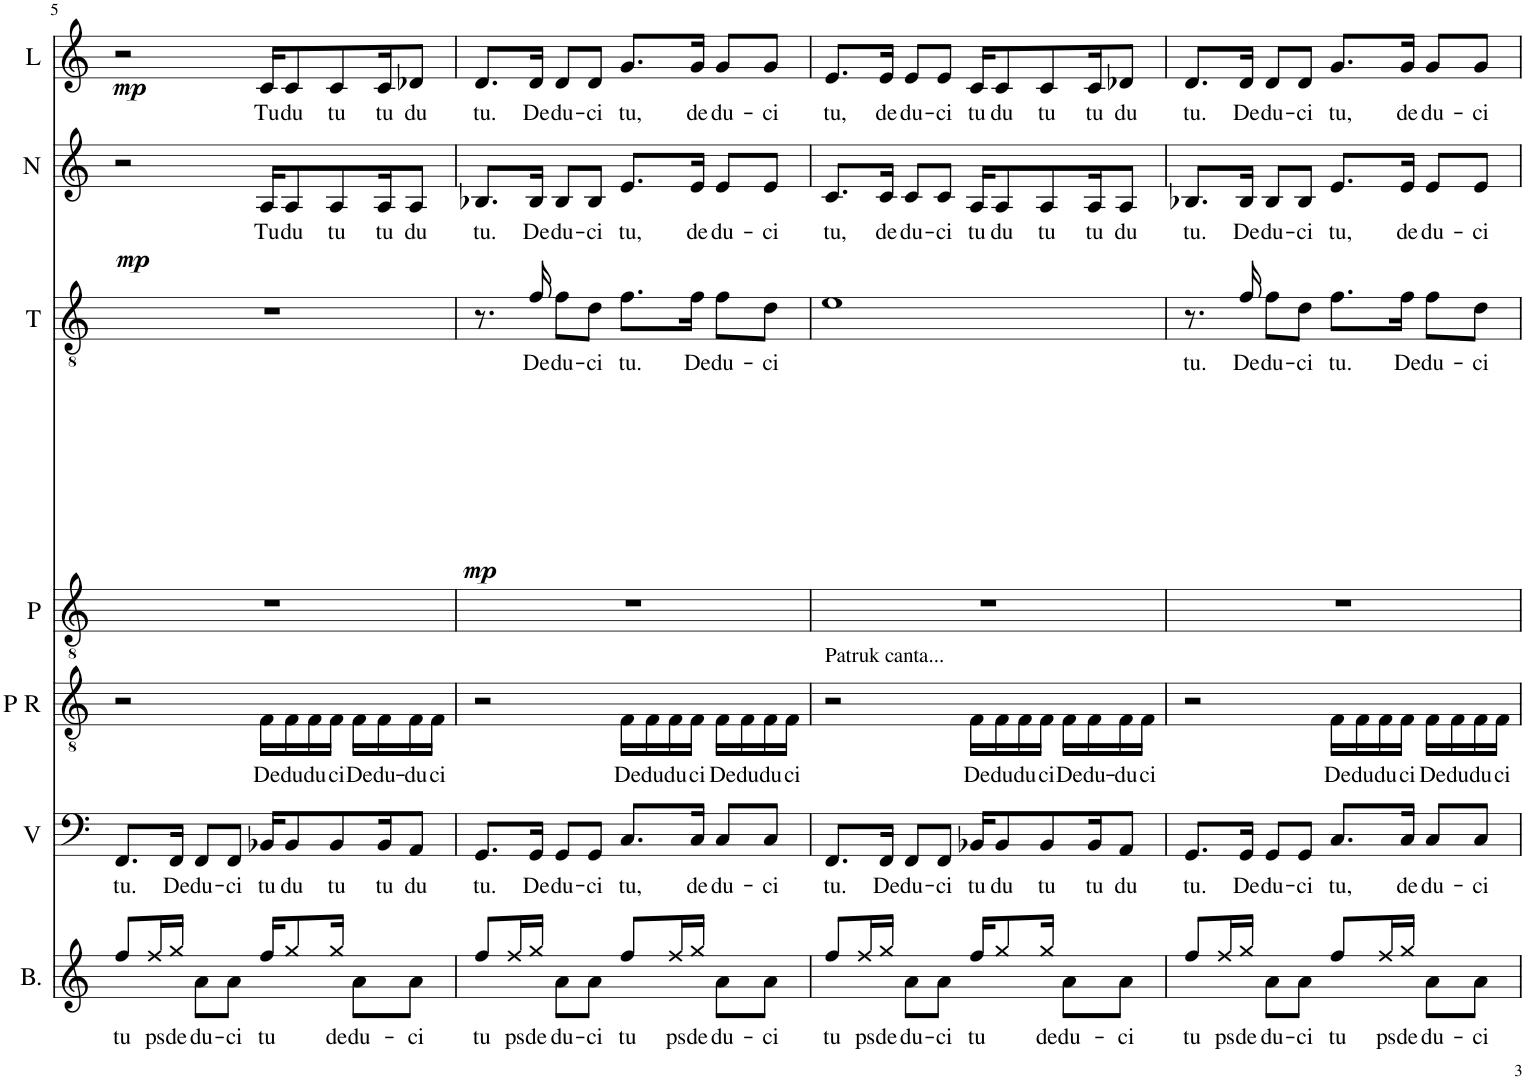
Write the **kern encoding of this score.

**kern	**text	**kern	**text	**kern	**text	**kern	**kern	**text	**dynam	**kern	**text	**dynam	**kern	**text	**dynam
*part7	*part7	*part6	*part6	*part5	*part5	*part4	*part3	*part3	*part3	*part2	*part2	*part2	*part1	*part1	*part1
*staff7	*staff7	*staff6	*staff6	*staff5	*staff5	*staff4	*staff3	*staff3	*staff3	*staff2	*staff2	*staff2	*staff1	*staff1	*staff1
*I"Bacco	*	*I"Viggo	*	*I"Parte  ritmica	*	*I"Patruk	*I"Tenor	*	*	*I"Natty	*	*	*I"Laval	*	*
*I'B.	*	*I'V	*	*I'P R	*	*I'P	*I'T	*	*	*I'N	*	*	*I'L	*	*
!!LO:PB:g=z
*clefG2	*	*clefF4	*	*clefGv2	*	*clefGv2	*clefGv2	*	*	*clefG2	*	*	*clefG2	*	*
*k[]	*	*k[]	*	*k[]	*	*k[]	*k[]	*	*	*k[]	*	*	*k[]	*	*
*M4/4	*	*M4/4	*	*M4/4	*	*M4/4	*M4/4	*	*	*M4/4	*	*	*M4/4	*	*
=5	=5	=5	=5	=5	=5	=5	=5	=5	=5	=5	=5	=5	=5	=5	=5
!	!LO:LY:b	!	!LO:LY:b	!	!	!	!	!	!	!	!	!LO:DY:b	!	!	!LO:DY:b
8Rff/L	tu	8.FF/L	tu.	2r	.	1r	1r	.	.	2r	.	mp	2r	.	mp
!	!LO:LY:b	!	!	!	!	!	!	!	!	!	!	!	!	!	!
16Rff/L	ps	.	.	.	.	.	.	.	.	.	.	.	.	.	.
!	!LO:LY:b	!	!LO:LY:b	!	!	!	!	!	!	!	!	!	!	!	!
16Rgg/JJ	de-	16FF/Jk	De-	.	.	.	.	.	.	.	.	.	.	.	.
!	!LO:LY:b	!	!LO:LY:b	!	!	!	!	!	!	!	!	!	!	!	!
8Ra\L	-du-	8FF/L	-du-	.	.	.	.	.	.	.	.	.	.	.	.
!	!LO:LY:b	!	!LO:LY:b	!	!	!	!	!	!	!	!	!	!	!	!
8Ra\J	-ci	8FF/J	-ci	.	.	.	.	.	.	.	.	.	.	.	.
!	!LO:LY:b	!	!LO:LY:b	!	!LO:LY:b	!	!	!	!	!	!LO:LY:b	!	!	!LO:LY:b	!
16Rff/KL	tu	16BB-X/KL	tu	16RF\LL	De-	.	.	.	.	16A/KL	Tu	.	16c/KL	Tu	.
!	!	!	!LO:LY:b	!	!LO:LY:b	!	!	!	!	!	!LO:LY:b	!	!	!LO:LY:b	!
8Rgg/	.	8BB-/	du	16RF\	-du-	.	.	.	.	8A/	du	.	8c/	du	.
!	!	!	!	!	!LO:LY:b	!	!	!	!	!	!	!	!	!	!
.	.	.	.	16RF\	-du-	.	.	.	.	.	.	.	.	.	.
!	!LO:LY:b	!	!LO:LY:b	!	!LO:LY:b	!	!	!	!	!	!LO:LY:b	!	!	!LO:LY:b	!
16Rgg/Jk	de-	8BB-/	tu	16RF\JJ	-ci	.	.	.	.	8A/	tu	.	8c/	tu	.
!	!LO:LY:b	!	!	!	!LO:LY:b	!	!	!	!	!	!	!	!	!	!
8Ra\L	-du-	.	.	16RF\LL	De-	.	.	.	.	.	.	.	.	.	.
!	!	!	!LO:LY:b	!	!LO:LY:b	!	!	!	!	!	!LO:LY:b	!	!	!LO:LY:b	!
.	.	16BB-/K	tu	16RF\	-du-	.	.	.	.	16A/K	tu	.	16c/K	tu	.
!	!LO:LY:b	!	!LO:LY:b	!	!LO:LY:b	!	!	!	!	!	!LO:LY:b	!	!	!LO:LY:b	!
8Ra\J	-ci	8AA/J	du	16RF\	-du-	.	.	.	.	8A/J	du	.	8d-X/J	du	.
!	!	!	!	!	!LO:LY:b	!	!	!	!	!	!	!	!	!	!
.	.	.	.	16RF\JJ	-ci	.	.	.	.	.	.	.	.	.	.
=6	=6	=6	=6	=6	=6	=6	=6	=6	=6	=6	=6	=6	=6	=6	=6
!	!LO:LY:b	!	!LO:LY:b	!	!	!	!	!	!LO:DY:b	!	!LO:LY:b	!	!	!LO:LY:b	!
8Rff/L	tu	8.GG/L	tu.	2r	.	1r	8.r	.	mp	8.B-X/L	tu.	.	8.d/L	tu.	.
!	!LO:LY:b	!	!	!	!	!	!	!	!	!	!	!	!	!	!
16Rff/L	ps	.	.	.	.	.	.	.	.	.	.	.	.	.	.
!	!LO:LY:b	!	!LO:LY:b	!	!	!	!	!LO:LY:b	!	!	!LO:LY:b	!	!	!LO:LY:b	!
16Rgg/JJ	de-	16GG/Jk	De-	.	.	.	16f/	De-	.	16B-/Jk	De-	.	16d/Jk	De-	.
!	!LO:LY:b	!	!LO:LY:b	!	!	!	!	!LO:LY:b	!	!	!LO:LY:b	!	!	!LO:LY:b	!
8Ra\L	-du-	8GG/L	-du-	.	.	.	8f\L	-du-	.	8B-/L	-du-	.	8d/L	-du-	.
!	!LO:LY:b	!	!LO:LY:b	!	!	!	!	!LO:LY:b	!	!	!LO:LY:b	!	!	!LO:LY:b	!
8Ra\J	-ci	8GG/J	-ci	.	.	.	8d\J	-ci	.	8B-/J	-ci	.	8d/J	-ci	.
!	!LO:LY:b	!	!LO:LY:b	!	!LO:LY:b	!	!	!LO:LY:b	!	!	!LO:LY:b	!	!	!LO:LY:b	!
8Rff/L	tu	8.C/L	tu,	16RF\LL	De-	.	8.f\L	tu.	.	8.e/L	tu,	.	8.g/L	tu,	.
!	!	!	!	!	!LO:LY:b	!	!	!	!	!	!	!	!	!	!
.	.	.	.	16RF\	-du-	.	.	.	.	.	.	.	.	.	.
!	!LO:LY:b	!	!	!	!LO:LY:b	!	!	!	!	!	!	!	!	!	!
16Rff/L	ps	.	.	16RF\	-du-	.	.	.	.	.	.	.	.	.	.
!	!LO:LY:b	!	!LO:LY:b	!	!LO:LY:b	!	!	!LO:LY:b	!	!	!LO:LY:b	!	!	!LO:LY:b	!
16Rgg/JJ	de-	16C/Jk	de-	16RF\JJ	-ci	.	16f\Jk	De-	.	16e/Jk	de-	.	16g/Jk	de-	.
!	!LO:LY:b	!	!LO:LY:b	!	!LO:LY:b	!	!	!LO:LY:b	!	!	!LO:LY:b	!	!	!LO:LY:b	!
8Ra\L	-du-	8C/L	-du-	16RF\LL	De-	.	8f\L	-du-	.	8e/L	-du-	.	8g/L	-du-	.
!	!	!	!	!	!LO:LY:b	!	!	!	!	!	!	!	!	!	!
.	.	.	.	16RF\	-du-	.	.	.	.	.	.	.	.	.	.
!	!LO:LY:b	!	!LO:LY:b	!	!LO:LY:b	!	!	!LO:LY:b	!	!	!LO:LY:b	!	!	!LO:LY:b	!
8Ra\J	-ci	8C/J	-ci	16RF\	-du-	.	8d\J	-ci	.	8e/J	-ci	.	8g/J	-ci	.
!	!	!	!	!	!LO:LY:b	!	!	!	!	!	!	!	!	!	!
.	.	.	.	16RF\JJ	-ci	.	.	.	.	.	.	.	.	.	.
=7	=7	=7	=7	=7	=7	=7	=7	=7	=7	=7	=7	=7	=7	=7	=7
!	!	!	!	!LO:TX:a:t=Patruk canta...	!	!	!	!	!	!	!	!	!	!	!
!	!LO:LY:b	!	!LO:LY:b	!	!	!	!	!	!	!	!LO:LY:b	!	!	!LO:LY:b	!
8Rff/L	tu	8.FF/L	tu.	2r	.	1r	1e	.	.	8.c/L	tu,	.	8.e/L	tu,	.
!	!LO:LY:b	!	!	!	!	!	!	!	!	!	!	!	!	!	!
16Rff/L	ps	.	.	.	.	.	.	.	.	.	.	.	.	.	.
!	!LO:LY:b	!	!LO:LY:b	!	!	!	!	!	!	!	!LO:LY:b	!	!	!LO:LY:b	!
16Rgg/JJ	de-	16FF/Jk	De-	.	.	.	.	.	.	16c/Jk	de-	.	16e/Jk	de-	.
!	!LO:LY:b	!	!LO:LY:b	!	!	!	!	!	!	!	!LO:LY:b	!	!	!LO:LY:b	!
8Ra\L	-du-	8FF/L	-du-	.	.	.	.	.	.	8c/L	-du-	.	8e/L	-du-	.
!	!LO:LY:b	!	!LO:LY:b	!	!	!	!	!	!	!	!LO:LY:b	!	!	!LO:LY:b	!
8Ra\J	-ci	8FF/J	-ci	.	.	.	.	.	.	8c/J	-ci	.	8e/J	-ci	.
!	!LO:LY:b	!	!LO:LY:b	!	!LO:LY:b	!	!	!	!	!	!LO:LY:b	!	!	!LO:LY:b	!
16Rff/KL	tu	16BB-X/KL	tu	16RF\LL	De-	.	.	.	.	16A/KL	tu	.	16c/KL	tu	.
!	!	!	!LO:LY:b	!	!LO:LY:b	!	!	!	!	!	!LO:LY:b	!	!	!LO:LY:b	!
8Rgg/	.	8BB-/	du	16RF\	-du-	.	.	.	.	8A/	du	.	8c/	du	.
!	!	!	!	!	!LO:LY:b	!	!	!	!	!	!	!	!	!	!
.	.	.	.	16RF\	-du-	.	.	.	.	.	.	.	.	.	.
!	!LO:LY:b	!	!LO:LY:b	!	!LO:LY:b	!	!	!	!	!	!LO:LY:b	!	!	!LO:LY:b	!
16Rgg/Jk	de-	8BB-/	tu	16RF\JJ	-ci	.	.	.	.	8A/	tu	.	8c/	tu	.
!	!LO:LY:b	!	!	!	!LO:LY:b	!	!	!	!	!	!	!	!	!	!
8Ra\L	-du-	.	.	16RF\LL	De-	.	.	.	.	.	.	.	.	.	.
!	!	!	!LO:LY:b	!	!LO:LY:b	!	!	!	!	!	!LO:LY:b	!	!	!LO:LY:b	!
.	.	16BB-/K	tu	16RF\	-du-	.	.	.	.	16A/K	tu	.	16c/K	tu	.
!	!LO:LY:b	!	!LO:LY:b	!	!LO:LY:b	!	!	!	!	!	!LO:LY:b	!	!	!LO:LY:b	!
8Ra\J	-ci	8AA/J	du	16RF\	-du-	.	.	.	.	8A/J	du	.	8d-X/J	du	.
!	!	!	!	!	!LO:LY:b	!	!	!	!	!	!	!	!	!	!
.	.	.	.	16RF\JJ	-ci	.	.	.	.	.	.	.	.	.	.
=8	=8	=8	=8	=8	=8	=8	=8	=8	=8	=8	=8	=8	=8	=8	=8
!	!LO:LY:b	!	!LO:LY:b	!	!	!	!	!LO:LY:b	!	!	!LO:LY:b	!	!	!LO:LY:b	!
8Rff/L	tu	8.GG/L	tu.	2r	.	1r	8.r	tu.	.	8.B-X/L	tu.	.	8.d/L	tu.	.
!	!LO:LY:b	!	!	!	!	!	!	!	!	!	!	!	!	!	!
16Rff/L	ps	.	.	.	.	.	.	.	.	.	.	.	.	.	.
!	!LO:LY:b	!	!LO:LY:b	!	!	!	!	!LO:LY:b	!	!	!LO:LY:b	!	!	!LO:LY:b	!
16Rgg/JJ	de-	16GG/Jk	De-	.	.	.	16f/	De-	.	16B-/Jk	De-	.	16d/Jk	De-	.
!	!LO:LY:b	!	!LO:LY:b	!	!	!	!	!LO:LY:b	!	!	!LO:LY:b	!	!	!LO:LY:b	!
8Ra\L	-du-	8GG/L	-du-	.	.	.	8f\L	-du-	.	8B-/L	-du-	.	8d/L	-du-	.
!	!LO:LY:b	!	!LO:LY:b	!	!	!	!	!LO:LY:b	!	!	!LO:LY:b	!	!	!LO:LY:b	!
8Ra\J	-ci	8GG/J	-ci	.	.	.	8d\J	-ci	.	8B-/J	-ci	.	8d/J	-ci	.
!	!LO:LY:b	!	!LO:LY:b	!	!LO:LY:b	!	!	!LO:LY:b	!	!	!LO:LY:b	!	!	!LO:LY:b	!
8Rff/L	tu	8.C/L	tu,	16RF\LL	De-	.	8.f\L	tu.	.	8.e/L	tu,	.	8.g/L	tu,	.
!	!	!	!	!	!LO:LY:b	!	!	!	!	!	!	!	!	!	!
.	.	.	.	16RF\	-du-	.	.	.	.	.	.	.	.	.	.
!	!LO:LY:b	!	!	!	!LO:LY:b	!	!	!	!	!	!	!	!	!	!
16Rff/L	ps	.	.	16RF\	-du-	.	.	.	.	.	.	.	.	.	.
!	!LO:LY:b	!	!LO:LY:b	!	!LO:LY:b	!	!	!LO:LY:b	!	!	!LO:LY:b	!	!	!LO:LY:b	!
16Rgg/JJ	de-	16C/Jk	de-	16RF\JJ	-ci	.	16f\Jk	De-	.	16e/Jk	de-	.	16g/Jk	de-	.
!	!LO:LY:b	!	!LO:LY:b	!	!LO:LY:b	!	!	!LO:LY:b	!	!	!LO:LY:b	!	!	!LO:LY:b	!
8Ra\L	-du-	8C/L	-du-	16RF\LL	De-	.	8f\L	-du-	.	8e/L	-du-	.	8g/L	-du-	.
!	!	!	!	!	!LO:LY:b	!	!	!	!	!	!	!	!	!	!
.	.	.	.	16RF\	-du-	.	.	.	.	.	.	.	.	.	.
!	!LO:LY:b	!	!LO:LY:b	!	!LO:LY:b	!	!	!LO:LY:b	!	!	!LO:LY:b	!	!	!LO:LY:b	!
8Ra\J	-ci	8C/J	-ci	16RF\	-du-	.	8d\J	-ci	.	8e/J	-ci	.	8g/J	-ci	.
!	!	!	!	!	!LO:LY:b	!	!	!	!	!	!	!	!	!	!
.	.	.	.	16RF\JJ	-ci	.	.	.	.	.	.	.	.	.	.
=	=	=	=	=	=	=	=	=	=	=	=	=	=	=	=
*-	*-	*-	*-	*-	*-	*-	*-	*-	*-	*-	*-	*-	*-	*-	*-
